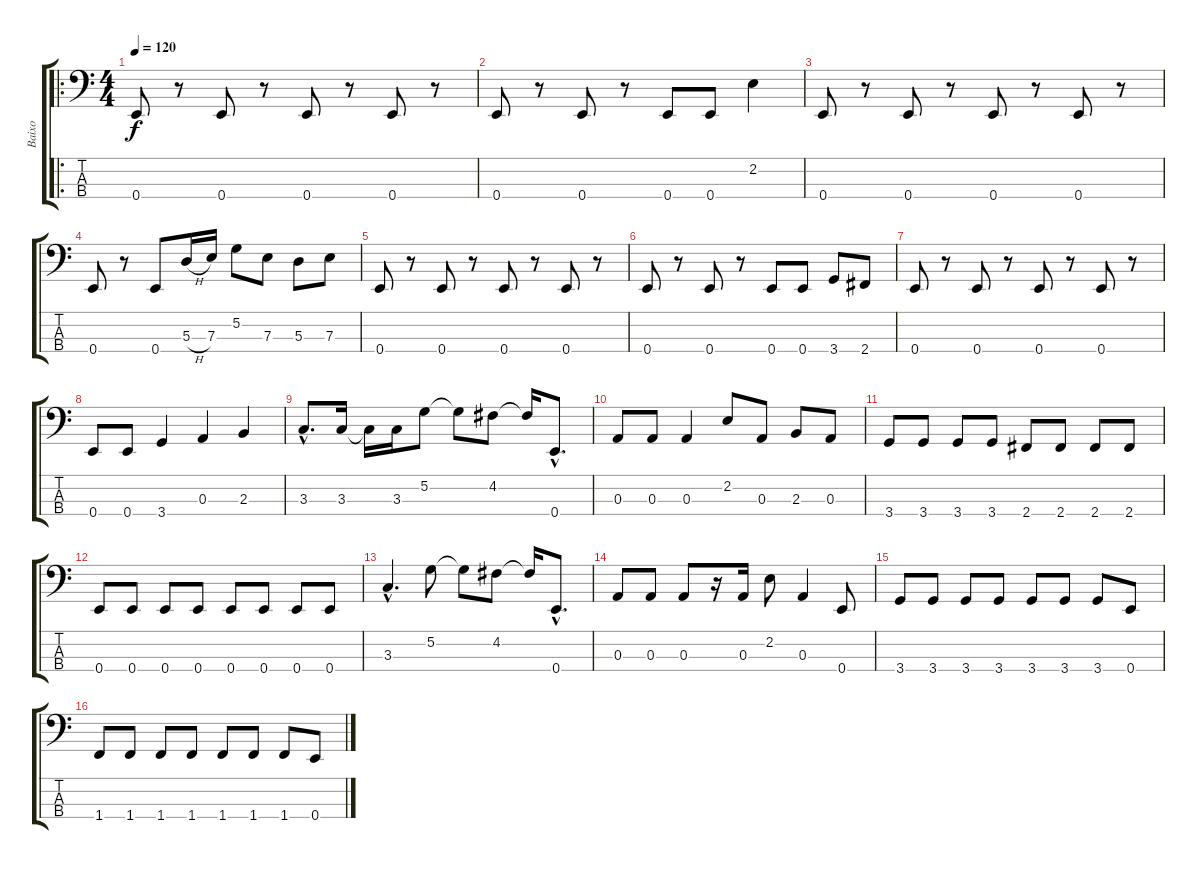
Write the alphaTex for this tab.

\track ("Baixo" "Baixo") {instrument electricbasspick}
\staff {score tabs}
\tuning (G2 D2 A1 E1) {hide}
\ro
\ts (4 4)
\tempo 120
\clef f4
\ks c
0.4.8{dy f} r.8 0.4.8 r.8 0.4.8 r.8 0.4.8 r.8 |
0.4.8 r.8 0.4.8 r.8 0.4.8 0.4.8 2.2.4 |
0.4.8 r.8 0.4.8 r.8 0.4.8 r.8 0.4.8 r.8 |
0.4.8 r.8 0.4.8 5.3{h}.16 7.3.16 5.2.8 7.3.8 5.3.8 7.3.8 |
0.4.8 r.8 0.4.8 r.8 0.4.8 r.8 0.4.8 r.8 |
0.4.8 r.8 0.4.8 r.8 0.4.8 0.4.8 3.4.8 2.4.8 |
0.4.8 r.8 0.4.8 r.8 0.4.8 r.8 0.4.8 r.8 |
0.4.8 0.4.8 3.4.4 0.3.4 2.3.4 |
3.3{hac}.8{d} 3.3.16 3.3{t}.16 3.3.16 5.2.8 5.2{t}.8 4.2.8 4.2{t}.16 0.4{hac}.8{d} |
0.3.8 0.3.8 0.3.4 2.2.8 0.3.8 2.3.8 0.3.8 |
3.4.8 3.4.8 3.4.8 3.4.8 2.4.8 2.4.8 2.4.8 2.4.8 |
0.4.8 0.4.8 0.4.8 0.4.8 0.4.8 0.4.8 0.4.8 0.4.8 |
3.3{hac}.4{d} 5.2.8 5.2{t}.8 4.2.8 4.2{t}.16 0.4{hac}.8{d} |
0.3.8 0.3.8 0.3.8 r.16 0.3.16 2.2.8 0.3.4 0.4.8 |
3.4.8 3.4.8 3.4.8 3.4.8 3.4.8 3.4.8 3.4.8 0.4.8 |
1.4.8 1.4.8 1.4.8 1.4.8 1.4.8 1.4.8 1.4.8 0.4.8
